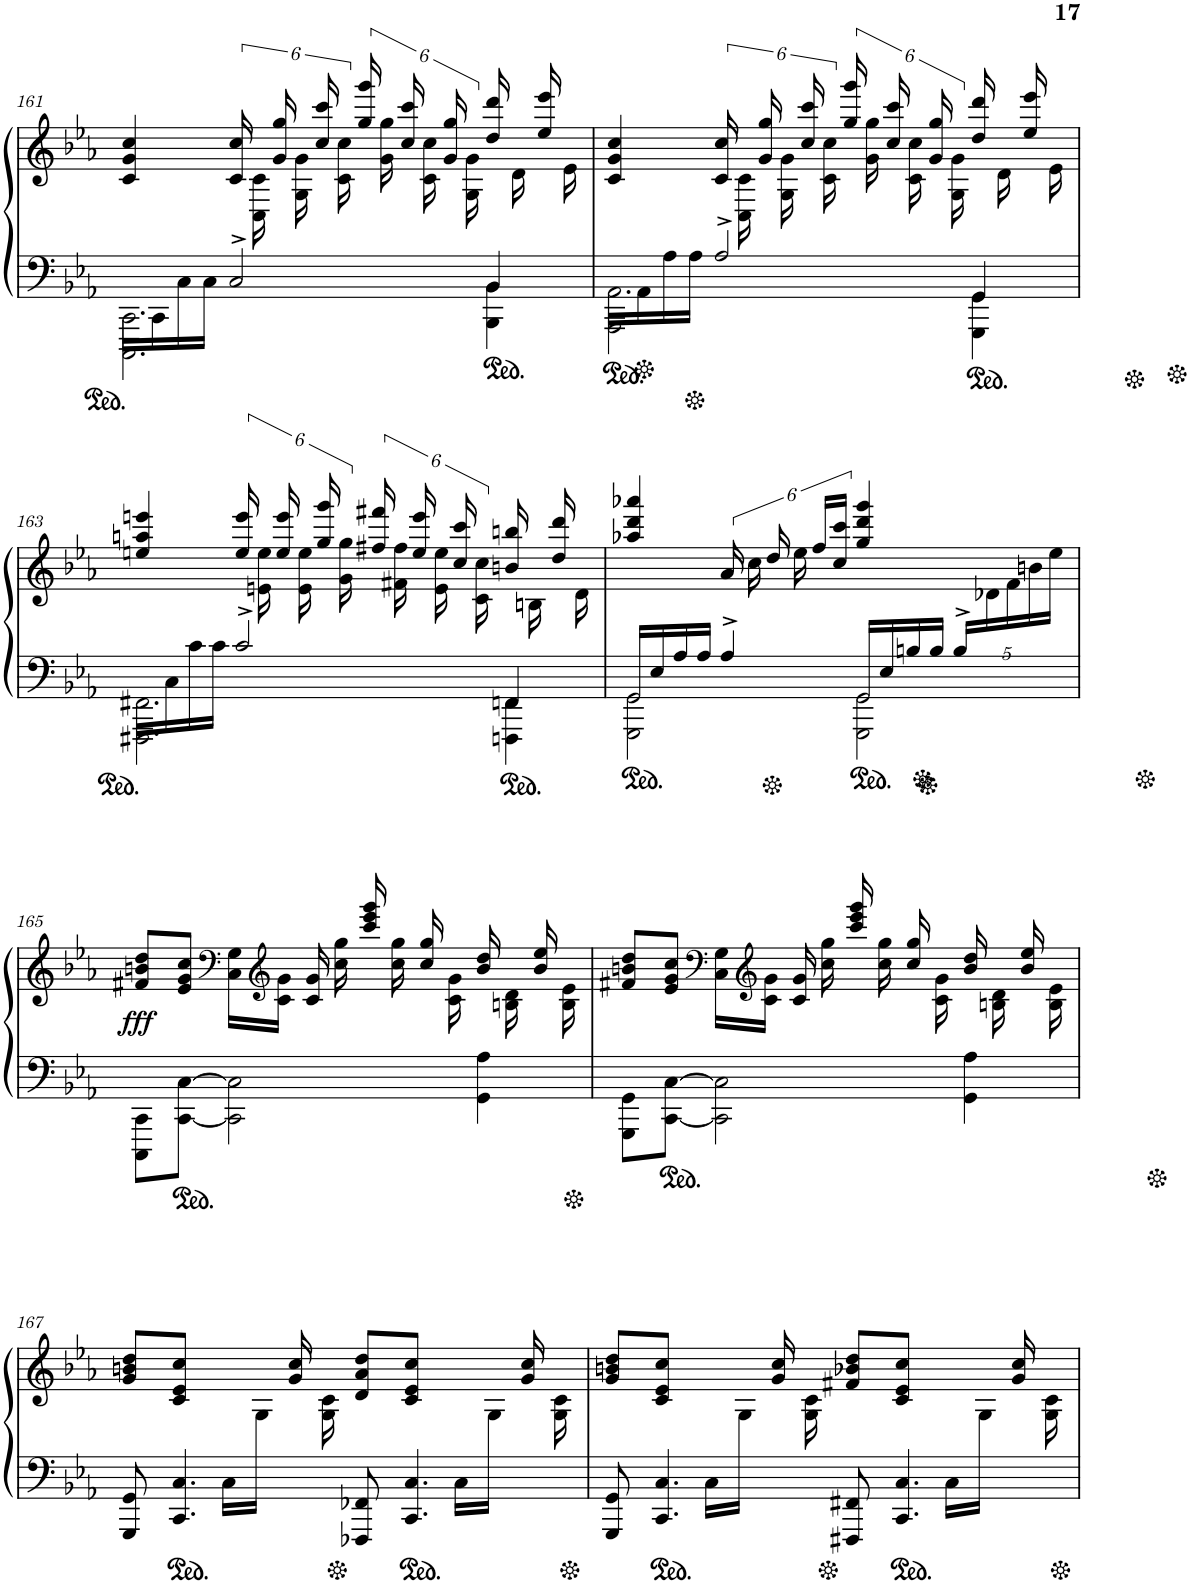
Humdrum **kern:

**kern	**kern	**dynam
*part1	*part1	*part1
*staff2	*staff1	*staff1/2
*I"Piano	*	*
*I'Pno.	*	*
!!LO:PB:g=z
*clefF4	*clefG2	*
*k[b-e-a-]	*k[b-e-a-]	*
*M4/4	*M4/4	*
=161	=161	=161
*^	*	*
2.CCC\ 2.CC\	16CC\LL	4c/ 4g/ 4cc/	.
.	16CC\	.	.
.	16C\	.	.
.	16C\JJ	.	.
.	2C^/	24c/ 24cc/	.
.	.	24C\ 24c\	.
.	.	24g/ 24gg/	.
.	.	24G\ 24g\	.
.	.	24cc/ 24ccc/	.
.	.	24c\ 24cc\	.
.	.	24gg/ 24ggg/	.
.	.	24g\ 24gg\	.
.	.	24cc/ 24ccc/	.
.	.	24c\ 24cc\	.
.	.	24g/ 24gg/	.
.	.	24G\ 24g\	.
4BBB-\ 4BB-\	4BB-/	16dd/ 16ddd/	.
.	.	16d\	.
.	.	16ee-/ 16eee-/	.
.	.	16e-\	.
=162	=162	=162	=162
2.AAA-\ 2.AA-\	16AA-\LL	4c/ 4g/ 4cc/	.
.	16AA-\	.	.
.	16A-\	.	.
.	16A-\JJ	.	.
.	2A-^/	24c/ 24cc/	.
.	.	24C\ 24c\	.
.	.	24g/ 24gg/	.
.	.	24G\ 24g\	.
.	.	24cc/ 24ccc/	.
.	.	24c\ 24cc\	.
.	.	24gg/ 24ggg/	.
.	.	24g\ 24gg\	.
.	.	24cc/ 24ccc/	.
.	.	24c\ 24cc\	.
.	.	24g/ 24gg/	.
.	.	24G\ 24g\	.
4GGG\ 4GG\	4GG/	16dd/ 16ddd/	.
.	.	16d\	.
.	.	16ee-/ 16eee-/	.
.	.	16e-\	.
!!LO:LB:g=z
=163	=163	=163	=163
2.FFF#X\ 2.FF#X\	16FF#\LL	4een/ 4aan/ 4eeen/	.
.	16C\	.	.
.	16c\	.	.
.	16c\JJ	.	.
.	2c^/	24ee/ 24eee/	.
.	.	24en\ 24ee\	.
.	.	24ee/ 24eee/	.
.	.	24e\ 24ee\	.
.	.	24gg/ 24ggg/	.
.	.	24g\ 24gg\	.
.	.	24ff#X/ 24fff#X/	.
.	.	24f#X\ 24ff#\	.
.	.	24ee/ 24eee/	.
.	.	24e\ 24ee\	.
.	.	24cc/ 24ccc/	.
.	.	24c\ 24cc\	.
4FFFn\ 4FFn\	4FF/	16bn/ 16bbn/	.
.	.	16Bn\	.
.	.	16dd/ 16ddd/	.
.	.	16d\	.
=164	=164	=164	=164
*	*^	*	*
2.ryy	2GGG\ 2GG\	16GG/LL	4aa-X/ 4ddd/ 4aaa-X/	.
.	.	16E-/	.	.
.	.	16A-/	.	.
.	.	16A-/JJ	.	.
.	.	4A-^/	24a-/	.
.	.	.	24cc\	.
.	.	.	24dd/	.
.	.	.	24ee-\	.
.	.	.	24ff/LL	.
.	.	.	24cc/ 24ccc/JJ	.
.	2GGG\ 2GG\	16GG/LL	4gg/ 4ddd/ 4ggg/	.
.	.	16E-/	.	.
.	.	16Bn/	.	.
.	.	16B/JJ	.	.
*Xbrackettup	*	*	*	*
20B^>/LL	.	4B	20ryy	.
5ryy	.	.	20d-X\	.
.	.	.	20f\	.
.	.	.	20bn\	.
.	.	.	20ee-\JJ	.
*v	*v	*v	*	*
!!LO:LB:g=z
=165	=165	=165
!	!	!LO:DY:b
8CCC\ 8CC\L	8f#X/ 8bn/ 8dd/L	fff
[8CC\ [8C\J	8e-/ 8g/ 8cc/J	.
*	*clefF4	*
2CC\] 2C\]	16C\ 16G\LL	.
*	*clefG2	*
.	16c\ 16g\JJ	.
.	16c/ 16g/	.
.	16cc\ 16gg\	.
.	16ccc/ 16eee-/ 16ggg/	.
.	16cc\ 16gg\	.
.	16cc/ 16gg/	.
.	16c\ 16g\	.
4GG\ 4A-\	16b/ 16dd/	.
.	16Bn\ 16d\	.
.	16b/ 16ee-/	.
.	16B\ 16e-\	.
=166	=166	=166
8GGG\ 8GG\L	8f#X/ 8bn/ 8dd/L	.
[8CC\ [8C\J	8e-/ 8g/ 8cc/J	.
*	*clefF4	*
2CC\] 2C\]	16C\ 16G\LL	.
*	*clefG2	*
.	16c\ 16g\JJ	.
.	16c/ 16g/	.
.	16cc\ 16gg\	.
.	16ccc/ 16eee-/ 16ggg/	.
.	16cc\ 16gg\	.
.	16cc/ 16gg/	.
.	16c\ 16g\	.
4GG\ 4A-\	16b/ 16dd/	.
.	16Bn\ 16d\	.
.	16b/ 16ee-/	.
.	16B\ 16e-\	.
!!LO:LB:g=z
=167	=167	=167
*^	*	*
4ryy	8GGG/ 8GG/	8g/ 8bn/ 8dd/L	.
.	4.CC/ 4.C/	8c/ 8e-/ 8cc/J	.
16C\LL	.	16ryy	.
4..ryy	.	16G\JJ	.
.	.	16g/ 16cc/	.
.	.	16G\ 16c\	.
.	8FFF-X/ 8FF-X/	8d/ 8a-/ 8dd/L	.
.	4.CC/ 4.C/	8c/ 8e-/ 8cc/J	.
16C\LL	.	16ryy	.
8.ryy	.	16G\JJ	.
.	.	16g/ 16cc/	.
.	.	16G\ 16c\	.
=168	=168	=168	=168
4ryy	8GGG/ 8GG/	8g/ 8bn/ 8dd/L	.
.	4.CC/ 4.C/	8c/ 8e-/ 8cc/J	.
16C\LL	.	16ryy	.
4..ryy	.	16G\JJ	.
.	.	16g/ 16cc/	.
.	.	16G\ 16c\	.
.	8FFF#X/ 8FF#X/	8f#X/ 8b-X/ 8dd/L	.
.	4.CC/ 4.C/	8c/ 8e-/ 8cc/J	.
16C\LL	.	16ryy	.
8.ryy	.	16G\JJ	.
.	.	16g/ 16cc/	.
.	.	16G\ 16c\	.
*v	*v	*	*
=	=	=
*-	*-	*-
